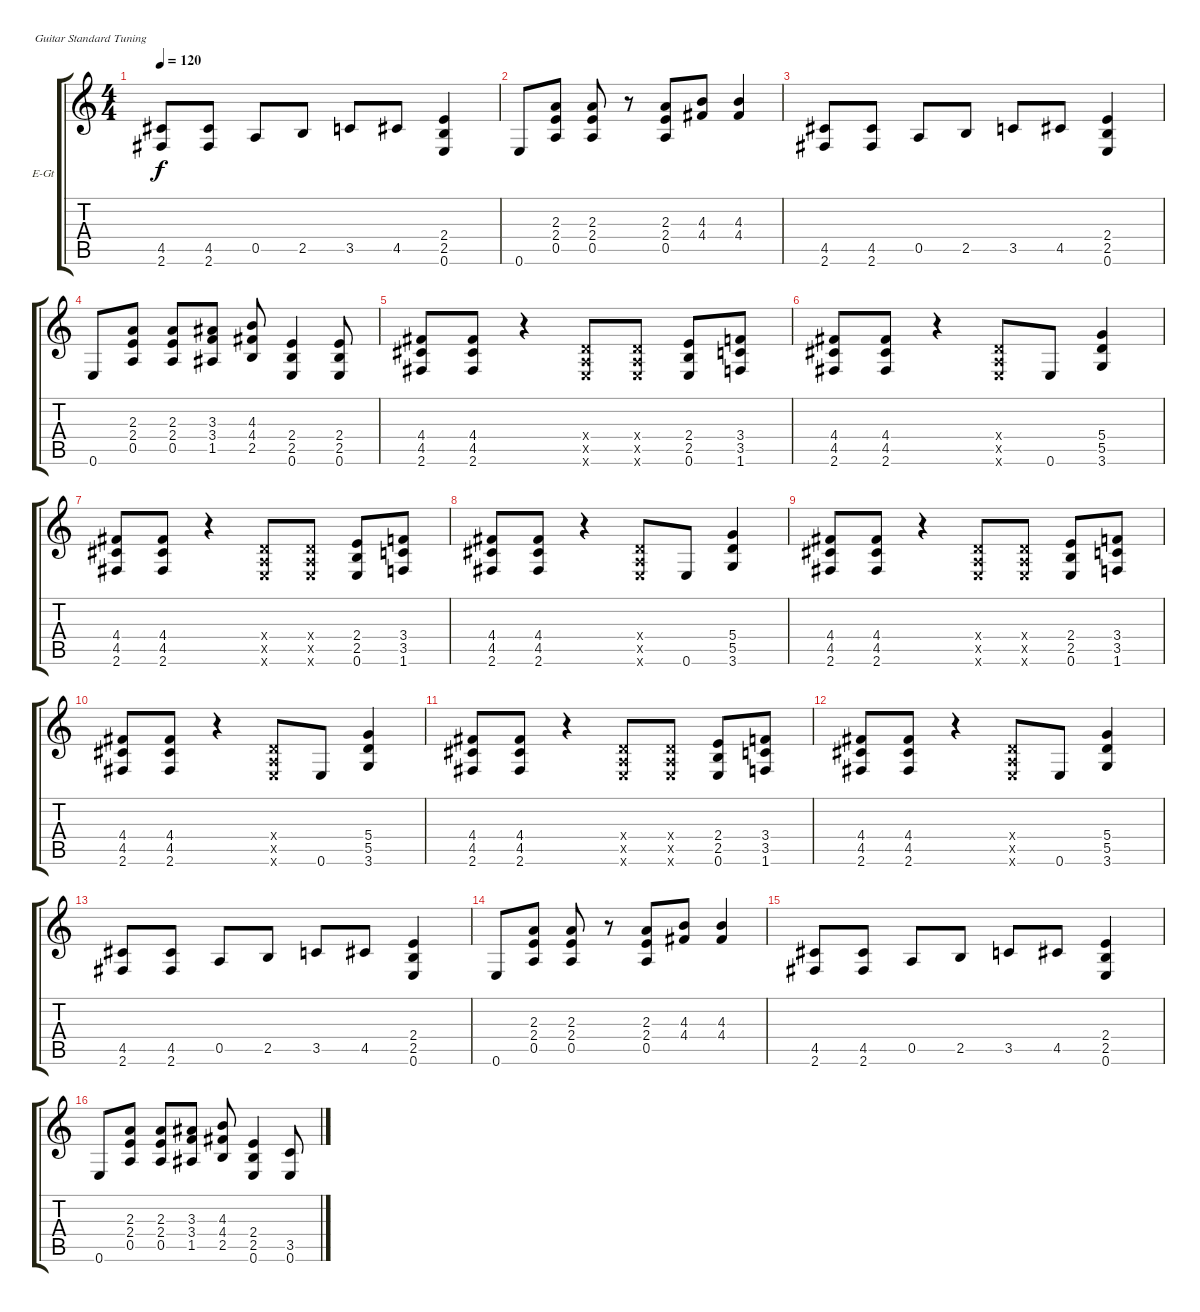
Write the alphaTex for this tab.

\bracketExtendMode groupsimilarinstruments
\firstSystemTrackNameOrientation horizontal
\otherSystemsTrackNameOrientation horizontal
\track ("Distortion Guitar 1" "E-Gt") {instrument distortionguitar}
\staff {score tabs}
\tuning (E4 B3 G3 D3 A2 E2)
\ts (4 4)
\tempo 120
\clef g2
\ks c
(4.5 2.6).8{dy f} (4.5 2.6).8 0.5.8 2.5.8 3.5.8 4.5.8 (2.4 2.5 0.6).4 |
0.6.8 (2.3 2.4 0.5).8 (2.3 2.4 0.5).8 r.8 (2.3 2.4 0.5).8 (4.3 4.4).8 (4.3 4.4).4 |
(4.5 2.6).8 (4.5 2.6).8 0.5.8 2.5.8 3.5.8 4.5.8 (2.4 2.5 0.6).4 |
0.6.8 (2.3 2.4 0.5).8 (2.3 2.4 0.5).8 (3.3 3.4 1.5).8 (4.3 4.4 2.5).8 (2.4 2.5 0.6).4 (2.4 2.5 0.6).8 |
(4.4 4.5 2.6).8 (4.4 4.5 2.6).8 r.4 (0.4{x} 0.5{x} 0.6{x}).8 (0.4{x} 0.5{x} 0.6{x}).8 (2.4 2.5 0.6).8 (3.4 3.5 1.6).8 |
(4.4 4.5 2.6).8 (4.4 4.5 2.6).8 r.4 (0.4{x} 0.5{x} 0.6{x}).8 0.6.8 (5.4 5.5 3.6).4 |
(4.4 4.5 2.6).8 (4.4 4.5 2.6).8 r.4 (0.4{x} 0.5{x} 0.6{x}).8 (0.4{x} 0.5{x} 0.6{x}).8 (2.4 2.5 0.6).8 (3.4 3.5 1.6).8 |
(4.4 4.5 2.6).8 (4.4 4.5 2.6).8 r.4 (0.4{x} 0.5{x} 0.6{x}).8 0.6.8 (5.4 5.5 3.6).4 |
(4.4 4.5 2.6).8 (4.4 4.5 2.6).8 r.4 (0.4{x} 0.5{x} 0.6{x}).8 (0.4{x} 0.5{x} 0.6{x}).8 (2.4 2.5 0.6).8 (3.4 3.5 1.6).8 |
(4.4 4.5 2.6).8 (4.4 4.5 2.6).8 r.4 (0.4{x} 0.5{x} 0.6{x}).8 0.6.8 (5.4 5.5 3.6).4 |
(4.4 4.5 2.6).8 (4.4 4.5 2.6).8 r.4 (0.4{x} 0.5{x} 0.6{x}).8 (0.4{x} 0.5{x} 0.6{x}).8 (2.4 2.5 0.6).8 (3.4 3.5 1.6).8 |
(4.4 4.5 2.6).8 (4.4 4.5 2.6).8 r.4 (0.4{x} 0.5{x} 0.6{x}).8 0.6.8 (5.4 5.5 3.6).4 |
(4.5 2.6).8 (4.5 2.6).8 0.5.8 2.5.8 3.5.8 4.5.8 (2.4 2.5 0.6).4 |
0.6.8 (2.3 2.4 0.5).8 (2.3 2.4 0.5).8 r.8 (2.3 2.4 0.5).8 (4.3 4.4).8 (4.3 4.4).4 |
(4.5 2.6).8 (4.5 2.6).8 0.5.8 2.5.8 3.5.8 4.5.8 (2.4 2.5 0.6).4 |
0.6.8 (2.3 2.4 0.5).8 (2.3 2.4 0.5).8 (3.3 3.4 1.5).8 (4.3 4.4 2.5).8 (2.4 2.5 0.6).4 (3.5 0.6).8
